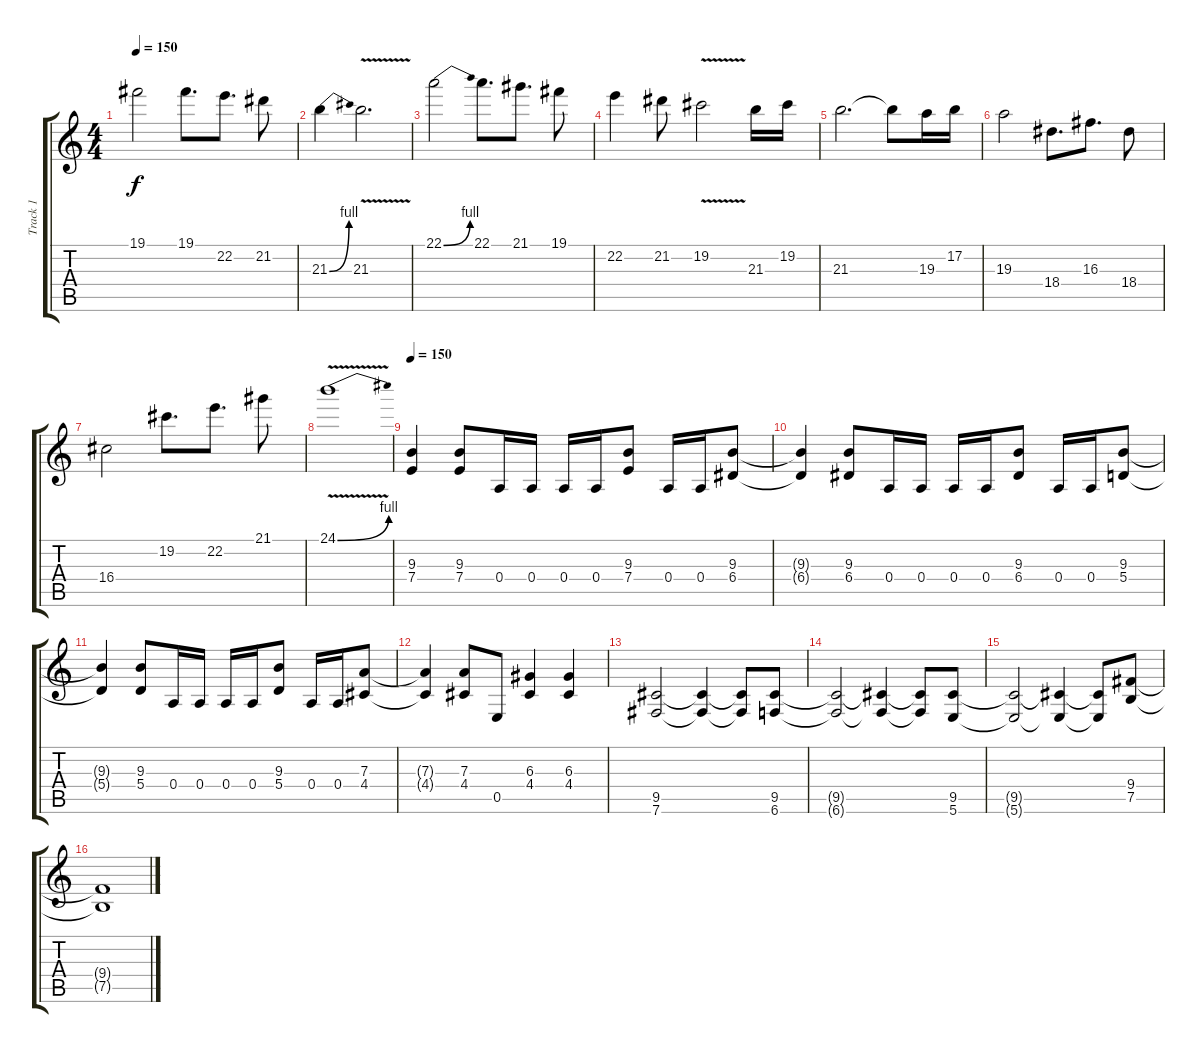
\track ("Track 1" "Track 1") {instrument distortionguitar}
\staff {score tabs}
\tuning (B3 Gb3 D3 A2 E2 B1) {hide}
\ts (4 4)
\tempo 150
\clef g2
\ks c
19.1{t}.2{dy f} 19.1.8{d} 22.2.8{d} 21.2.8 |
21.3{be (bend 0 0 60 4)}.4 21.3{v}.2{d} |
22.1{be (bend 0 0 60 4)}.2 22.1.8{d} 21.1.8{d} 19.1.8 |
22.2.4 21.2.8 19.2{v}.2 21.3.16 19.2.16 |
21.3.2{d} 21.3{t}.8 19.3.16 17.2.16 |
19.3.2 18.4.8{d} 16.3.8{d} 18.4.8 |
16.4.2 19.2.8{d} 22.2.8{d} 21.1.8 |
24.1{be (bend 0 0 60 4) v}.1 |
\tempo 150
(9.3 7.4).4 (9.3 7.4).8 0.4.16 0.4.16 0.4.16 0.4.16 (9.3 7.4).8 0.4.16 0.4.16 (9.3 6.4).8 |
(9.3{t} 6.4{t}).4 (9.3 6.4).8 0.4.16 0.4.16 0.4.16 0.4.16 (9.3 6.4).8 0.4.16 0.4.16 (9.3 5.4).8 |
(9.3{t} 5.4{t}).4 (9.3 5.4).8 0.4.16 0.4.16 0.4.16 0.4.16 (9.3 5.4).8 0.4.16 0.4.16 (7.3 4.4).8 |
(7.3{t} 4.4{t}).4 (7.3 4.4).8 0.5.8 (6.3 4.4).4 (6.3 4.4).4 |
(9.5 7.6).2 (9.5{t} 7.6{t}).4 (9.5{t} 7.6{t}).8 (9.5 6.6).8 |
(9.5{t} 6.6{t}).2 (9.5{t} 6.6{t}).4 (9.5{t} 6.6{t}).8 (9.5 5.6).8 |
(9.5{t} 5.6{t}).2 (9.5{t} 5.6{t}).4 (9.5{t} 5.6{t}).8 (9.4 7.5).8 |
(9.4{t} 7.5{t}).1
